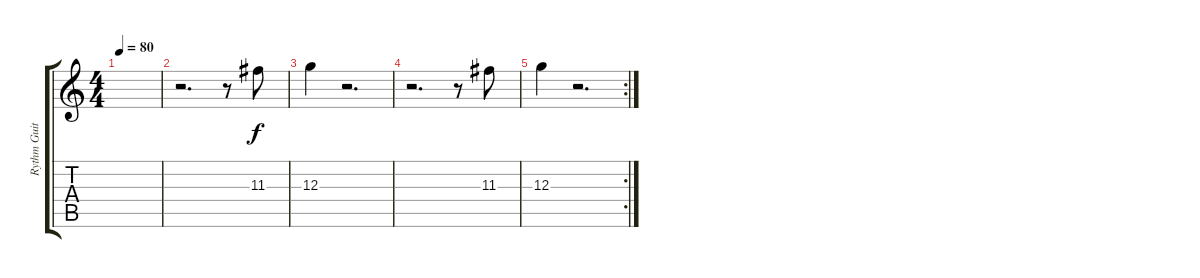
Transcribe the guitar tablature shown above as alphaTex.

\track ("Rythm Guitar" "Rythm Guit") {instrument acousticguitarnylon}
\staff {score tabs}
\tuning (E4 B3 G3 D3 A2 D2) {hide}
\ts (4 4)
\tempo 80
\clef g2
\ks c
|
r.2{d instrument bassoon} r.8 11.3.8 |
12.3.4 r.2{d} |
r.2{d} r.8 11.3.8 |
\rc 2
12.3.4 r.2{d}
